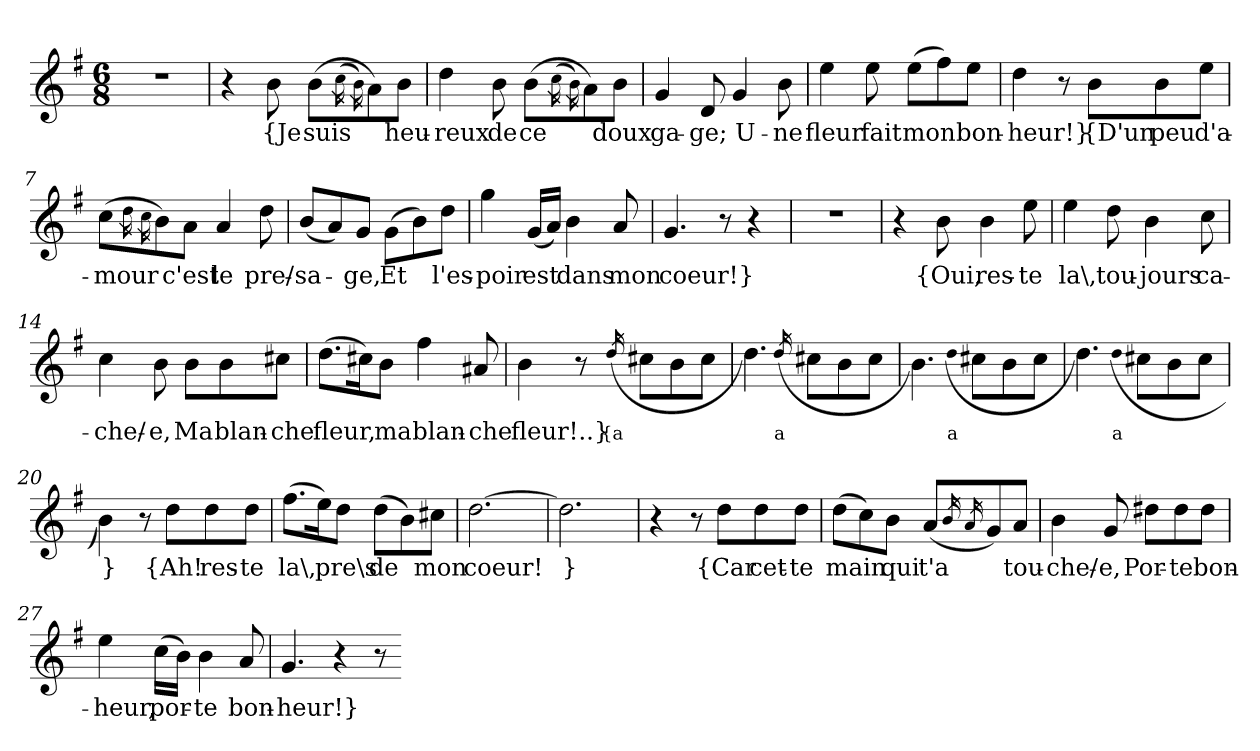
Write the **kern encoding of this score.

**kern	**text
*part1	*part1
*staff1	*staff1
*clefG2	*
*k[f#]	*
*M6/8	*
=1	=1
2.r	.
=2	=2
4r	.
8b	{Je
(8b\L	suis
(16qcc\	.
16qb\)	.
8a\)	.
8b\J	heu-
=3	=3
4dd	-reux
8b	de
(8b\L	ce
(16qcc\	.
16qb\)	.
8a\)	.
8b\J	doux
=4	=4
4g	ga-
8d	-ge;
4g	U-
8b	-ne
=5	=5
4ee	fleur
8ee	fait
(8ee\L	mon
8ff#\)	.
8ee\J	bon-
=6	=6
4dd	heur!}
8r	.
8b\L	{D'un
8b\	peu
8ee\J	d'a-
=7	=7
(8cc\L	-mour
16qdd\	.
16qcc\	.
8b\)	.
8a\J	c'est
4a	le
8dd	pre/-
=8	=8
(8b/L	-sa-
8a/)	.
8g/J	-ge,
(8g\L	Et
8b\)	.
8dd\J	l'es-
=9	=9
4gg	-poir
(16g/LL	est
16a/JJ)	.
4b	dans
8a	mon
=10	=10
4.g	coeur!}
8r	.
4r	.
=11	=11
2.r	.
=12	=12
4r	.
8b	{Oui,
4b	res-
8ee	-te
=13	=13
4ee	la\,
8dd	tou-
4b	-jours
8cc	ca-
=14	=14
4cc	-che/-
8b	-e,
8b\L	Ma
8b\	blan-
8cc#X\J	-che
=15	=15
(8.dd\L	fleur,
16cc#X\K)	.
8b\J	ma
4ff#	blan-
8a#X	-che
=16	=16
4b	fleur!..}
8r	.
(16qdd	{a
8cc#X\L	.
8b\	.
8cc#\J	.
=17	=17
4.dd)	.
(16qdd	a
8cc#X\L	.
8b\	.
8cc#\J	.
=18	=18
4.b)	.
(qdd	a
8cc#X\L	.
8b\	.
8cc#\J	.
=19	=19
4.dd)	.
(qdd	a
8cc#X\L	.
8b\	.
8cc#\J	.
=20	=20
4b)	}
8r	.
8dd\L	{Ah!
8dd\	res-
8dd\J	-te
=21	=21
(8.ff#\L	la\,
16ee\K)	.
8dd\J	pre\s
(8dd\L	de
8b\)	.
8cc#X\J	mon
=22	=22
[2.dd	coeur!
=23	=23
2.dd]	}
=24	=24
4r	.
8r	.
8dd\L	{Car
8dd\	cet-
8dd\J	-te
=25	=25
(8dd\L	main
8cc\)	.
8b\J	qui
(8a/L	t'a
16qb/	.
16qa/	.
8g/)	.
8a/J	tou-
=26	=26
4b	-che/-
8g	-e,
8dd#X\L	Por-
8dd#\	-te
8dd#\J	bon-
=27	=27
4ee	-heur,
(16cc\LL	por-
16b\JJ)	.
4b	-te
8a	bon-
=28	=28
4.g	-heur!}
4r	.
8r	.
=-	=-
*-	*-
